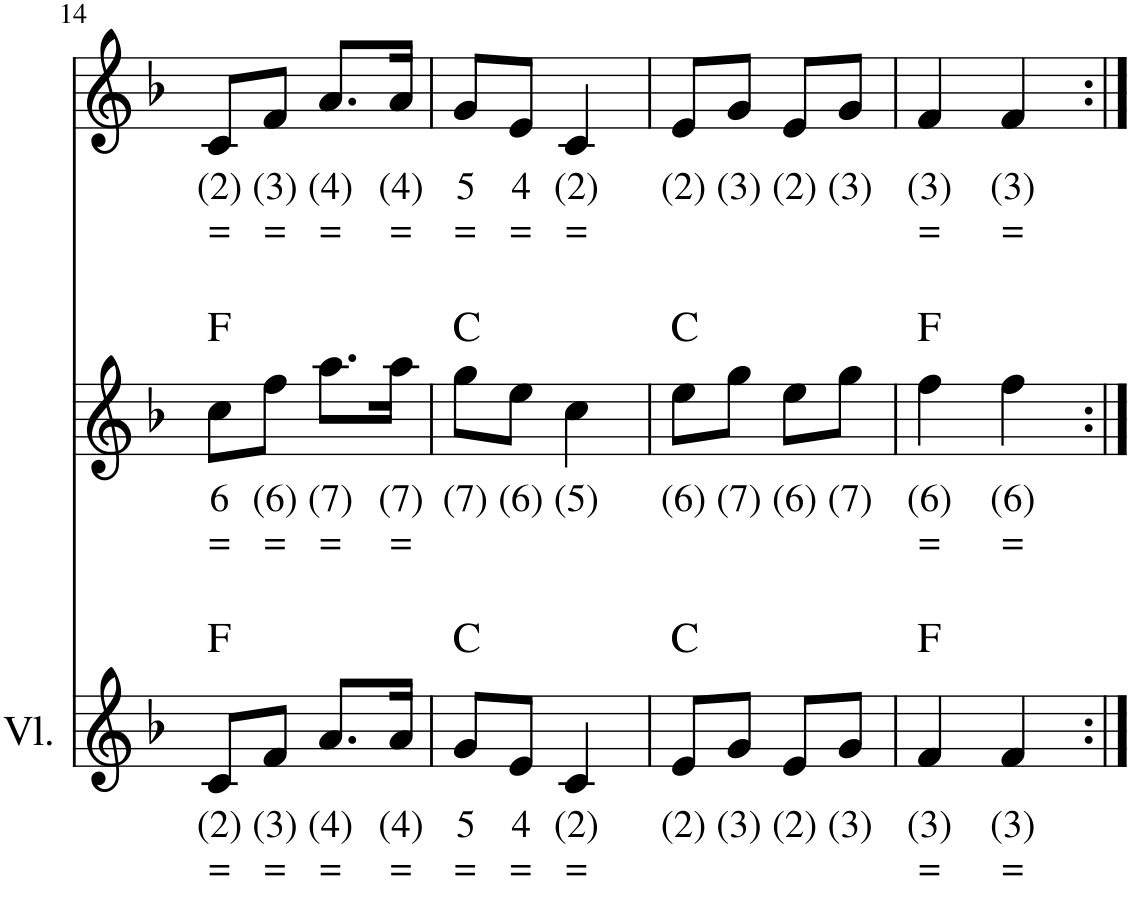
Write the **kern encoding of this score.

**kern	**text	**text	**harte	**kern	**text	**text	**kern	**text	**text
*part3	*part3	*part3	*part3	*part2	*part2	*part2	*part1	*part1	*part1
*staff3	*staff3	*staff3	*	*staff2	*staff2	*staff2	*staff1	*staff1	*staff1
*I"Viool	*	*	*	*I"Stem	*	*	*I"Stem	*	*
*I'Vl.	*	*	*	*	*	*	*	*	*
!!LO:PB:g=z
*clefG2	*	*	*	*clefG2	*	*	*clefG2	*	*
*k[b-]	*	*	*	*k[b-]	*	*	*k[b-]	*	*
*M2/4	*	*	*	*M2/4	*	*	*M2/4	*	*
=14	=14	=14	=14	=14	=14	=14	=14	=14	=14
!	!LO:LY:b	!LO:LY:b	!	!	!LO:LY:b	!LO:LY:b	!	!LO:LY:b	!LO:LY:b
8c/L	(2)	=	F:maj	8cc\L	6	=	8c/L	(2)	=
!	!LO:LY:b	!LO:LY:b	!	!	!LO:LY:b	!LO:LY:b	!	!LO:LY:b	!LO:LY:b
8f/J	(3)	=	.	8ff\J	(6)	=	8f/J	(3)	=
!	!LO:LY:b	!LO:LY:b	!	!	!LO:LY:b	!LO:LY:b	!	!LO:LY:b	!LO:LY:b
8.a/L	(4)	=	.	8.aa\L	(7)	=	8.a/L	(4)	=
!	!LO:LY:b	!LO:LY:b	!	!	!LO:LY:b	!LO:LY:b	!	!LO:LY:b	!LO:LY:b
16a/Jk	(4)	=	.	16aa\Jk	(7)	=	16a/Jk	(4)	=
=15	=15	=15	=15	=15	=15	=15	=15	=15	=15
!	!LO:LY:b	!LO:LY:b	!	!	!LO:LY:b	!	!	!LO:LY:b	!LO:LY:b
8g/L	5	=	C:maj	8gg\L	(7)	.	8g/L	5	=
!	!LO:LY:b	!LO:LY:b	!	!	!LO:LY:b	!	!	!LO:LY:b	!LO:LY:b
8e/J	4	=	.	8ee\J	(6)	.	8e/J	4	=
!	!LO:LY:b	!LO:LY:b	!	!	!LO:LY:b	!	!	!LO:LY:b	!LO:LY:b
4c/	(2)	=	.	4cc\	(5)	.	4c/	(2)	=
=16	=16	=16	=16	=16	=16	=16	=16	=16	=16
!	!LO:LY:b	!	!	!	!LO:LY:b	!	!	!LO:LY:b	!
8e/L	(2)	.	C:maj	8ee\L	(6)	.	8e/L	(2)	.
!	!LO:LY:b	!	!	!	!LO:LY:b	!	!	!LO:LY:b	!
8g/J	(3)	.	.	8gg\J	(7)	.	8g/J	(3)	.
!	!LO:LY:b	!	!	!	!LO:LY:b	!	!	!LO:LY:b	!
8e/L	(2)	.	.	8ee\L	(6)	.	8e/L	(2)	.
!	!LO:LY:b	!	!	!	!LO:LY:b	!	!	!LO:LY:b	!
8g/J	(3)	.	.	8gg\J	(7)	.	8g/J	(3)	.
=17	=17	=17	=17	=17	=17	=17	=17	=17	=17
!	!LO:LY:b	!LO:LY:b	!	!	!LO:LY:b	!LO:LY:b	!	!LO:LY:b	!LO:LY:b
4f/	(3)	=	F:maj	4ff\	(6)	=	4f/	(3)	=
!	!LO:LY:b	!LO:LY:b	!	!	!LO:LY:b	!LO:LY:b	!	!LO:LY:b	!LO:LY:b
4f/	(3)	=	.	4ff\	(6)	=	4f/	(3)	=
=:|!	=:|!	=:|!	=:|!	=:|!	=:|!	=:|!	=:|!	=:|!	=:|!
*-	*-	*-	*-	*-	*-	*-	*-	*-	*-
